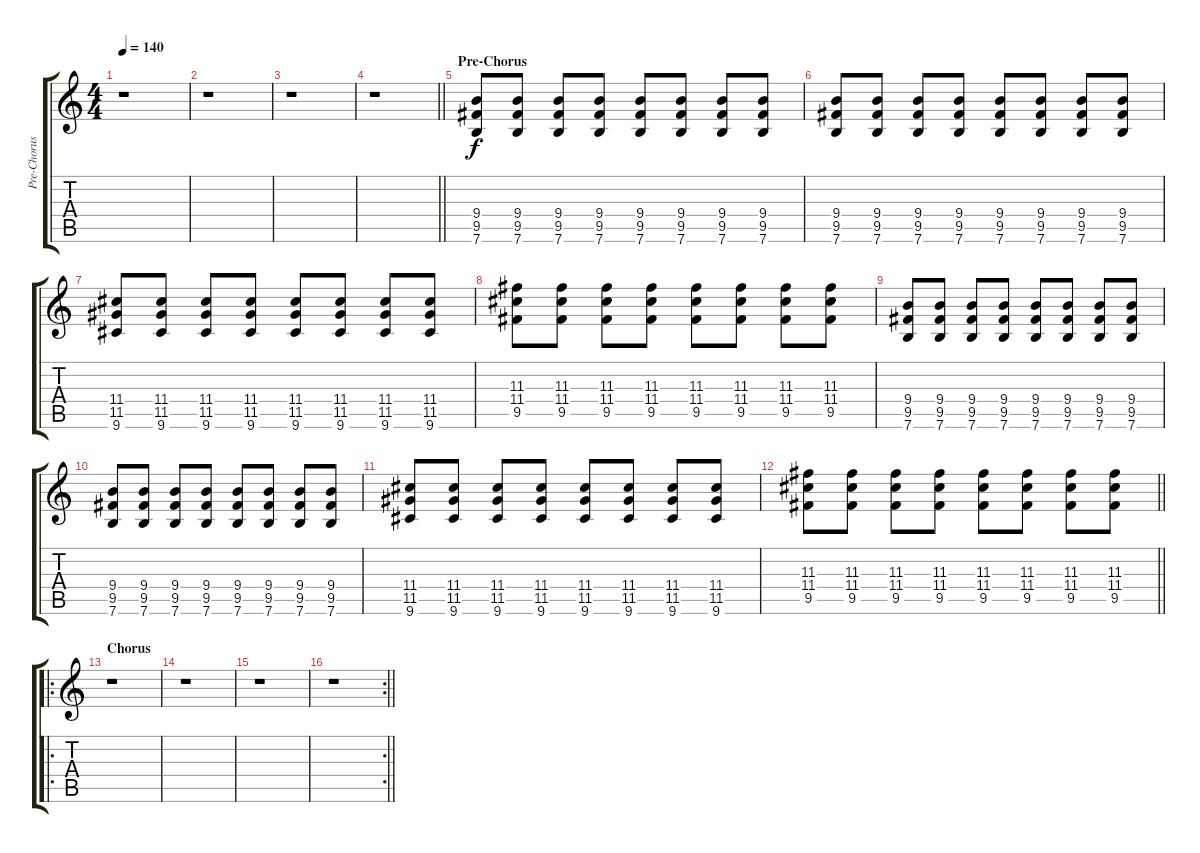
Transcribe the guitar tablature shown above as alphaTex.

\track ("Pre-Chorus/Outro Guitar" "Pre-Chorus") {instrument overdrivenguitar}
\staff {score tabs}
\tuning (E4 B3 G3 D3 A2 E2) {hide}
\ts (4 4)
\tempo 140
\clef g2
\ks c
r.1{dy f} |
r.1 |
r.1 |
\barLineRight lightlight
r.1 |
\section ("" "Pre-Chorus")
(9.4 9.5 7.6).8 (9.4 9.5 7.6).8 (9.4 9.5 7.6).8 (9.4 9.5 7.6).8 (9.4 9.5 7.6).8 (9.4 9.5 7.6).8 (9.4 9.5 7.6).8 (9.4 9.5 7.6).8 |
(9.4 9.5 7.6).8 (9.4 9.5 7.6).8 (9.4 9.5 7.6).8 (9.4 9.5 7.6).8 (9.4 9.5 7.6).8 (9.4 9.5 7.6).8 (9.4 9.5 7.6).8 (9.4 9.5 7.6).8 |
(11.4 11.5 9.6).8 (11.4 11.5 9.6).8 (11.4 11.5 9.6).8 (11.4 11.5 9.6).8 (11.4 11.5 9.6).8 (11.4 11.5 9.6).8 (11.4 11.5 9.6).8 (11.4 11.5 9.6).8 |
(11.3 11.4 9.5).8 (11.3 11.4 9.5).8 (11.3 11.4 9.5).8 (11.3 11.4 9.5).8 (11.3 11.4 9.5).8 (11.3 11.4 9.5).8 (11.3 11.4 9.5).8 (11.3 11.4 9.5).8 |
(9.4 9.5 7.6).8 (9.4 9.5 7.6).8 (9.4 9.5 7.6).8 (9.4 9.5 7.6).8 (9.4 9.5 7.6).8 (9.4 9.5 7.6).8 (9.4 9.5 7.6).8 (9.4 9.5 7.6).8 |
(9.4 9.5 7.6).8 (9.4 9.5 7.6).8 (9.4 9.5 7.6).8 (9.4 9.5 7.6).8 (9.4 9.5 7.6).8 (9.4 9.5 7.6).8 (9.4 9.5 7.6).8 (9.4 9.5 7.6).8 |
(11.4 11.5 9.6).8 (11.4 11.5 9.6).8 (11.4 11.5 9.6).8 (11.4 11.5 9.6).8 (11.4 11.5 9.6).8 (11.4 11.5 9.6).8 (11.4 11.5 9.6).8 (11.4 11.5 9.6).8 |
\barLineRight lightlight
(11.3 11.4 9.5).8 (11.3 11.4 9.5).8 (11.3 11.4 9.5).8 (11.3 11.4 9.5).8 (11.3 11.4 9.5).8 (11.3 11.4 9.5).8 (11.3 11.4 9.5).8 (11.3 11.4 9.5).8 |
\ro
\section ("" "Chorus")
r.1 |
r.1 |
r.1 |
\rc 2
\barLineRight lightlight
r.1
